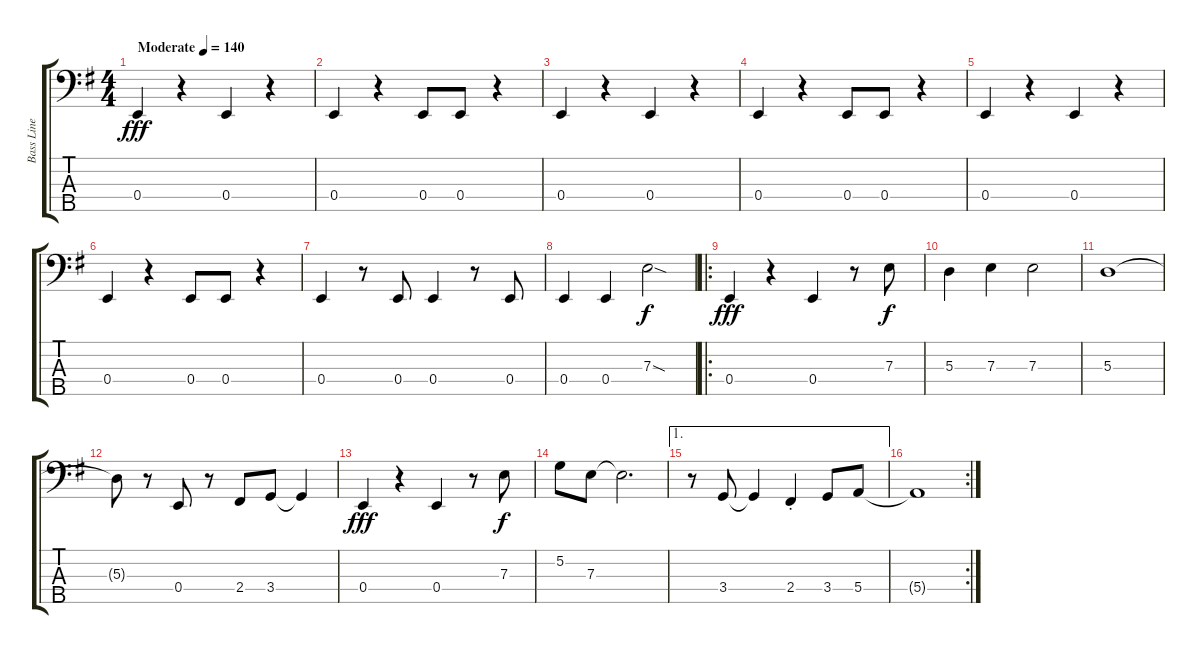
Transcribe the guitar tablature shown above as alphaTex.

\track ("Bass Line" "Bass Line") {instrument electricbassfinger}
\staff {score tabs}
\tuning (G2 D2 A1 E1 B0) {hide}
\ts (4 4)
\tempo (140 "Moderate")
\clef f4
\ks eminor
0.4.4{dy fff instrument electricbassfinger} r.4 0.4.4 r.4 |
0.4.4 r.4 0.4.8 0.4.8 r.4 |
0.4.4 r.4 0.4.4 r.4 |
0.4.4 r.4 0.4.8 0.4.8 r.4 |
0.4.4 r.4 0.4.4 r.4 |
0.4.4 r.4 0.4.8 0.4.8 r.4 |
0.4.4 r.8 0.4.8 0.4.4 r.8 0.4.8 |
0.4.4 0.4.4 7.3{sod}.2{dy f} |
\ro
0.4.4{dy fff} r.4 0.4.4 r.8 7.3.8{dy f} |
5.3.4 7.3.4 7.3.2 |
5.3.1 |
5.3{t}.8 r.8 0.4.8 r.8 2.4.8 3.4.8 3.4{t}.4 |
0.4.4{dy fff} r.4 0.4.4 r.8 7.3.8{dy f} |
5.2.8 7.3.8 7.3{t}.2{d} |
\ae 1
r.8 3.4.8 3.4{t}.4 2.4{st}.4 3.4.8 5.4.8 |
\rc 2
5.4{t}.1
